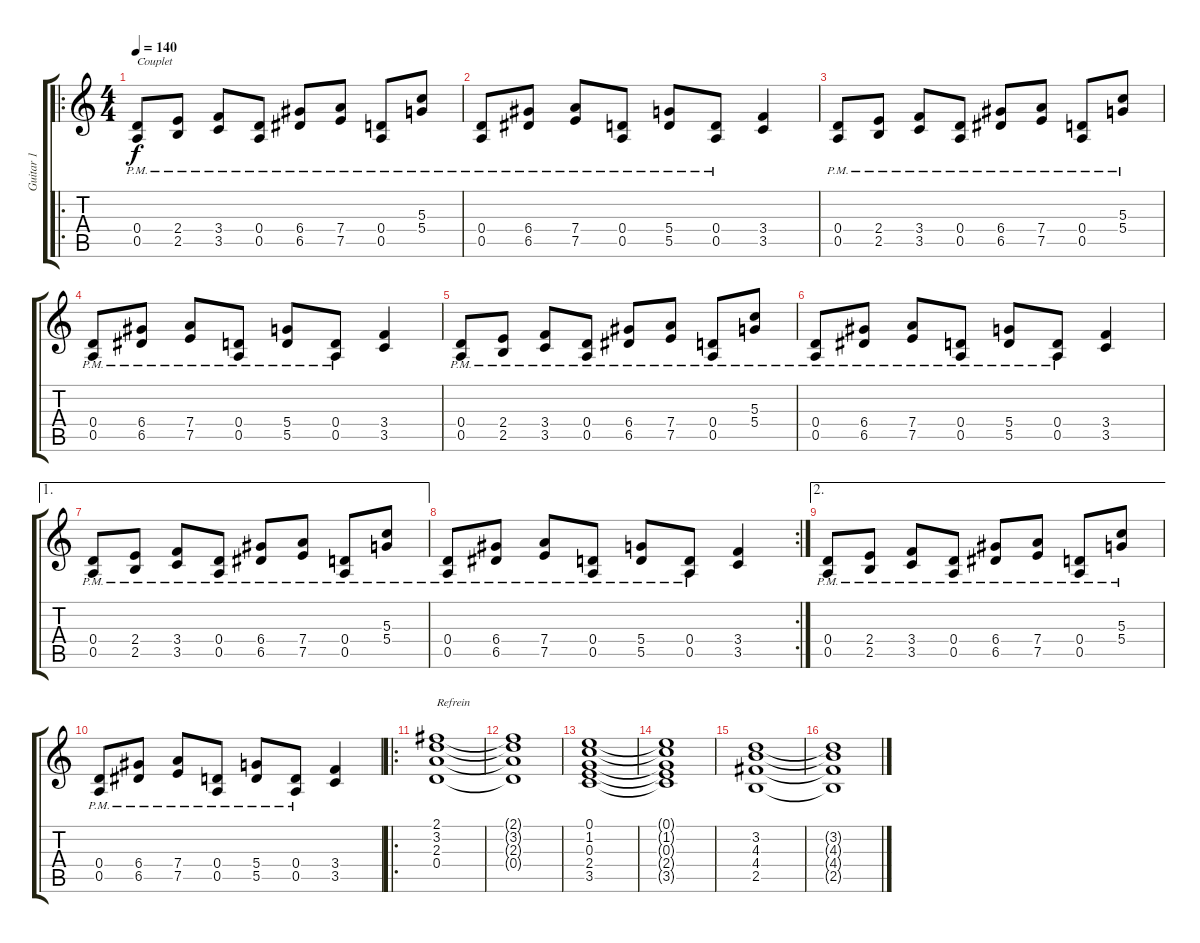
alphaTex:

\track ("Guitar 1" "Guitar 1") {instrument overdrivenguitar}
\staff {score tabs}
\tuning (E4 B3 G3 D3 A2 E2) {hide}
\ro
\ts (4 4)
\tempo 140
\clef g2
\ks c
(0.4{pm} 0.5{pm}).8{txt "Couplet" dy f} (2.4{pm} 2.5{pm}).8 (3.4{pm} 3.5{pm}).8 (0.4{pm} 0.5{pm}).8 (6.4{pm} 6.5{pm}).8 (7.4{pm} 7.5{pm}).8 (0.4{pm} 0.5{pm}).8 (5.3{pm} 5.4{pm}).8 |
(0.4{pm} 0.5{pm}).8 (6.4{pm} 6.5{pm}).8 (7.4{pm} 7.5{pm}).8 (0.4{pm} 0.5{pm}).8 (5.4{pm} 5.5{pm}).8 (0.4{pm} 0.5{pm}).8 (3.4 3.5).4 |
(0.4{pm} 0.5{pm}).8 (2.4{pm} 2.5{pm}).8 (3.4{pm} 3.5{pm}).8 (0.4{pm} 0.5{pm}).8 (6.4{pm} 6.5{pm}).8 (7.4{pm} 7.5{pm}).8 (0.4{pm} 0.5{pm}).8 (5.3{pm} 5.4{pm}).8 |
(0.4{pm} 0.5{pm}).8 (6.4{pm} 6.5{pm}).8 (7.4{pm} 7.5{pm}).8 (0.4{pm} 0.5{pm}).8 (5.4{pm} 5.5{pm}).8 (0.4{pm} 0.5{pm}).8 (3.4 3.5).4 |
(0.4{pm} 0.5{pm}).8 (2.4{pm} 2.5{pm}).8 (3.4{pm} 3.5{pm}).8 (0.4{pm} 0.5{pm}).8 (6.4{pm} 6.5{pm}).8 (7.4{pm} 7.5{pm}).8 (0.4{pm} 0.5{pm}).8 (5.3{pm} 5.4{pm}).8 |
(0.4{pm} 0.5{pm}).8 (6.4{pm} 6.5{pm}).8 (7.4{pm} 7.5{pm}).8 (0.4{pm} 0.5{pm}).8 (5.4{pm} 5.5{pm}).8 (0.4{pm} 0.5{pm}).8 (3.4 3.5).4 |
\ae 1
(0.4{pm} 0.5{pm}).8 (2.4{pm} 2.5{pm}).8 (3.4{pm} 3.5{pm}).8 (0.4{pm} 0.5{pm}).8 (6.4{pm} 6.5{pm}).8 (7.4{pm} 7.5{pm}).8 (0.4{pm} 0.5{pm}).8 (5.3{pm} 5.4{pm}).8 |
\rc 2
(0.4{pm} 0.5{pm}).8 (6.4{pm} 6.5{pm}).8 (7.4{pm} 7.5{pm}).8 (0.4{pm} 0.5{pm}).8 (5.4{pm} 5.5{pm}).8 (0.4{pm} 0.5{pm}).8 (3.4 3.5).4 |
\ae 2
(0.4{pm} 0.5{pm}).8 (2.4{pm} 2.5{pm}).8 (3.4{pm} 3.5{pm}).8 (0.4{pm} 0.5{pm}).8 (6.4{pm} 6.5{pm}).8 (7.4{pm} 7.5{pm}).8 (0.4{pm} 0.5{pm}).8 (5.3{pm} 5.4{pm}).8 |
(0.4{pm} 0.5{pm}).8 (6.4{pm} 6.5{pm}).8 (7.4{pm} 7.5{pm}).8 (0.4{pm} 0.5{pm}).8 (5.4{pm} 5.5{pm}).8 (0.4{pm} 0.5{pm}).8 (3.4 3.5).4 |
\ro
(2.1 3.2 2.3 0.4).1{txt "Refrein"} |
(2.1{t} 3.2{t} 2.3{t} 0.4{t}).1 |
(0.1 1.2 0.3 2.4 3.5).1 |
(0.1{t} 1.2{t} 0.3{t} 2.4{t} 3.5{t}).1 |
(3.2 4.3 4.4 2.5).1 |
(3.2{t} 4.3{t} 4.4{t} 2.5{t}).1
